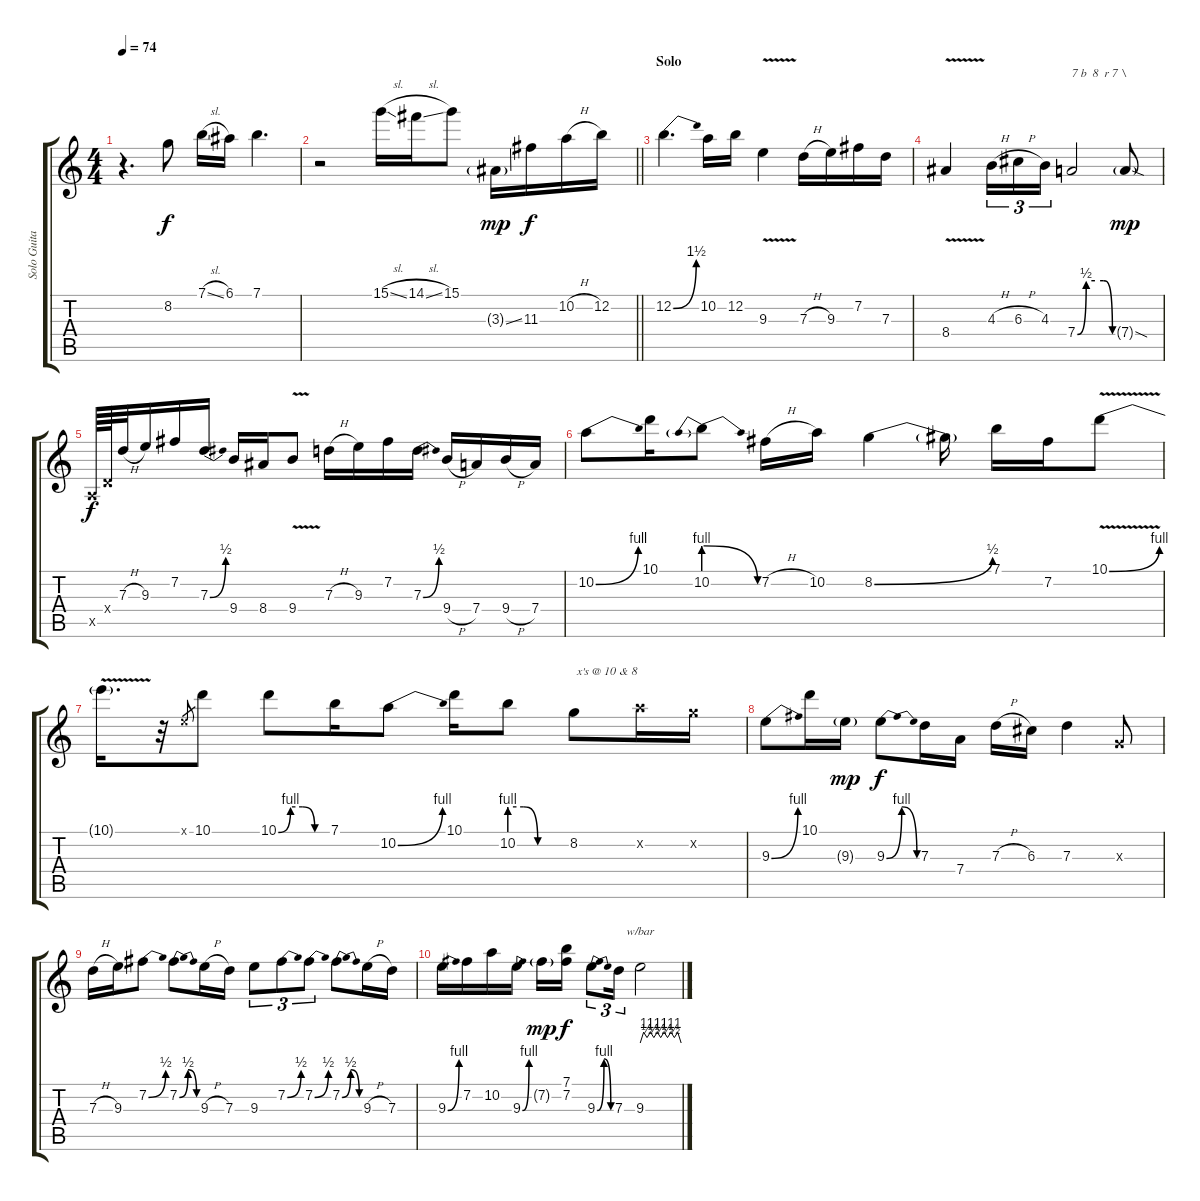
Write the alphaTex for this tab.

\track ("Solo Guitar #1" "Solo Guita") {instrument distortionguitar}
\staff {score tabs}
\tuning (E4 B3 G3 D3 A2 E2) {hide}
\ts (4 4)
\tempo 74
\clef g2
\ks c
r.4{d dy f} 8.2.8 7.1{sl}.16 6.1.16 7.1.4{d} |
\barLineRight lightlight
r.2 15.1{sl}.16 14.1{sl}.16 15.1.8 3.3{ss g}.16{dy mp volume 16 balance 8} 11.3.16{dy f} 10.2{h}.16 12.2.16 |
\section ("" "Solo")
12.2{be (bend 0 0 60 6)}.4{d} 10.2.16 12.2.16 9.3{v}.4 7.3{h}.16 9.3.16 7.2.16 7.3.16 |
8.4{v}.4 4.3{h}.16{tu (3 2)} 6.3{h}.16{tu (3 2)} 4.3.16{tu (3 2)} 7.4{be (custom 0 0 15 2 30 2 45 2 60 0)}.2{txt "7 b  8  r 7 \\"} 7.4{sod g}.8{dy mp} |
0.5{x}.64{dy f} 0.4{x}.64 7.3{h}.32 9.3.16 7.2.16 7.3{be (bend 0 0 60 2)}.16 9.4.16 8.4.16 9.4{v}.8 7.3{h}.16 9.3.16 7.2.16 7.3{be (bend 0 0 60 2)}.16 9.4{h}.16 7.4.16 9.4{h}.16 7.4.16 |
10.2{be (bend 0 0 60 4)}.8 10.1.16 10.2{be (prebendrelease 0 4 60 0)}.8 7.2{h}.16 10.2.16 8.2{be (bend 0 0 60 2)}.4 8.2{t}.16 7.1.16 7.2.16 10.1{be (bend 0 0 60 4) v}.8 |
10.1{t}.16{d} r.32 0.1{x}.8{gr} 10.1.8 10.1{be (custom 0 0 15 4 30 4 45 0 60 0)}.8 7.1.16 10.2{be (bend 0 0 60 4)}.8 10.1.16 10.2{be (custom 0 4 15 4 30 0 60 0)}.8 8.2.8{txt " x's @ 10 & 8"} 10.2{x}.16 8.2{x}.16 |
9.3{be (bend 0 0 60 4)}.8 10.1.16 9.3{g}.16{dy mp} 9.3{be (bendrelease 0 0 30 4 30 4 60 0)}.8{dy f} 7.3.16 7.4.16 7.3{h}.16 6.3.16 7.3.4 0.3{x}.8 |
7.3{h}.16 9.3.16 7.2{be (bend 0 0 60 2)}.8 7.2{be (bendrelease 0 0 30 2 30 2 60 0)}.8 9.3{h}.16 7.3.16 9.3.8{tu (3 2)} 7.2{be (bend 0 0 60 2)}.8{tu (3 2)} 7.2{be (bend 0 0 60 2)}.8{tu (3 2)} 7.2{be (bendrelease 0 0 30 2 30 2 60 0)}.8 9.3{h}.16 7.3.16 |
9.3{be (bend 0 0 60 4)}.16 7.2.16 10.2.16 9.3{be (bend 0 0 60 4)}.16 7.2{g}.16{dy mp} (7.1 7.2).16{dy f} 9.3{be (bendrelease 0 0 30 4 30 4 60 0)}.8{tu (3 2)} 7.3.16{tu (3 2)} 9.3.2{tbe (custom default 0 0 5 4 10 2 15 4 20 2 25 4 30 2 35 4 40 2 45 4 50 2 55 4 60 0)}
